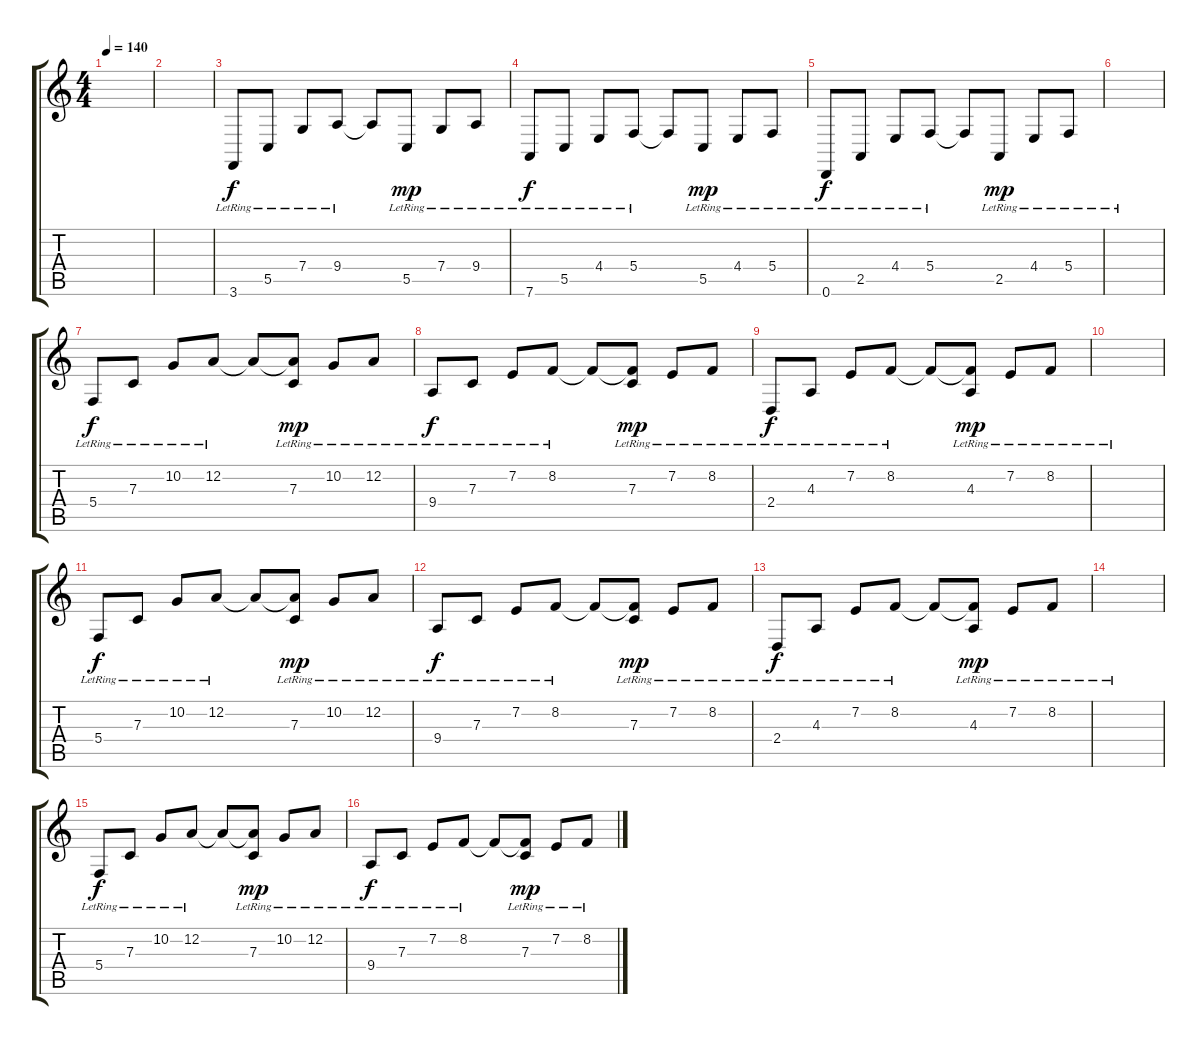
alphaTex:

\track "" {instrument orchestralharp}
\staff {score tabs}
\tuning (D4 A3 F3 C3 G2 D2) {hide}
\ts (4 4)
\tempo 140
\clef g2
\ks c
|
|
3.6{lr}.8 5.5{lr}.8 7.4{lr}.8 9.4{lr}.8 9.4{t}.8 5.5{lr}.8{dy mp} 7.4{lr}.8 9.4{lr}.8 |
7.6{lr}.8{dy f} 5.5{lr}.8 4.4{lr}.8 5.4{lr}.8 5.4{t}.8 5.5{lr}.8{dy mp} 4.4{lr}.8 5.4{lr}.8 |
0.6{lr}.8{dy f} 2.5{lr}.8 4.4{lr}.8 5.4{lr}.8 5.4{t}.8 2.5{lr}.8{dy mp} 4.4{lr}.8 5.4{lr}.8 |
|
5.4{lr}.8{dy f} 7.3{lr}.8 10.2{lr}.8 12.2{lr}.8 12.2{t}.8 (12.2{t} 7.3{lr}).8{dy mp} 10.2{lr}.8 12.2{lr}.8 |
9.4{lr}.8{dy f} 7.3{lr}.8 7.2{lr}.8 8.2{lr}.8 8.2{t}.8 (8.2{t} 7.3{lr}).8{dy mp} 7.2{lr}.8 8.2{lr}.8 |
2.4{lr}.8{dy f} 4.3{lr}.8 7.2{lr}.8 8.2{lr}.8 8.2{t}.8 (8.2{t} 4.3{lr}).8{dy mp} 7.2{lr}.8 8.2{lr}.8 |
|
5.4{lr}.8{dy f} 7.3{lr}.8 10.2{lr}.8 12.2{lr}.8 12.2{t}.8 (12.2{t} 7.3{lr}).8{dy mp} 10.2{lr}.8 12.2{lr}.8 |
9.4{lr}.8{dy f} 7.3{lr}.8 7.2{lr}.8 8.2{lr}.8 8.2{t}.8 (8.2{t} 7.3{lr}).8{dy mp} 7.2{lr}.8 8.2{lr}.8 |
2.4{lr}.8{dy f} 4.3{lr}.8 7.2{lr}.8 8.2{lr}.8 8.2{t}.8 (8.2{t} 4.3{lr}).8{dy mp} 7.2{lr}.8 8.2{lr}.8 |
|
5.4{lr}.8{dy f} 7.3{lr}.8 10.2{lr}.8 12.2{lr}.8 12.2{t}.8 (12.2{t} 7.3{lr}).8{dy mp} 10.2{lr}.8 12.2{lr}.8 |
9.4{lr}.8{dy f} 7.3{lr}.8 7.2{lr}.8 8.2{lr}.8 8.2{t}.8 (8.2{t} 7.3{lr}).8{dy mp} 7.2{lr}.8 8.2{lr}.8
